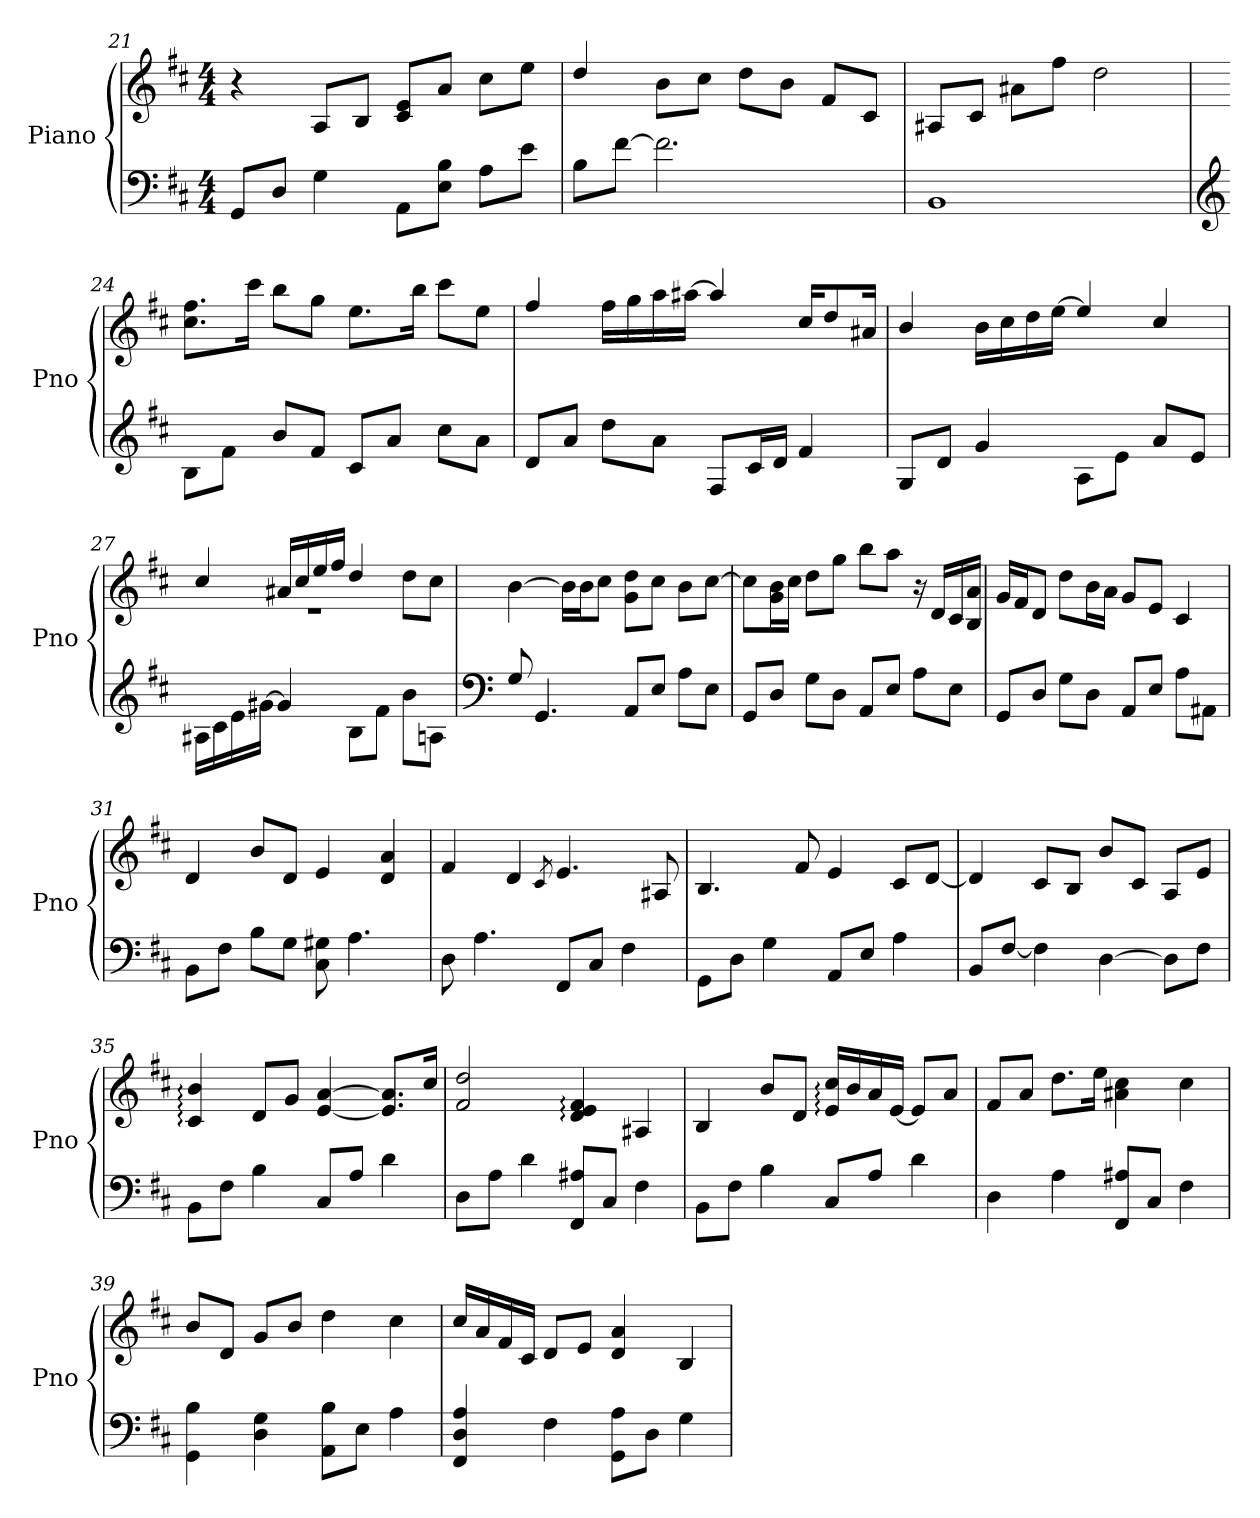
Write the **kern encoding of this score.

**kern	**kern
*part1	*part1
*staff2	*staff1
*I"Piano	*
*I'Pno	*
*clefF4	*clefG2
*k[f#c#]	*k[f#c#]
*M4/4	*M4/4
=21	=21
8GG/L	4r
8D/J	.
4G\	8AL
.	8BJ
8AA\L	8c#/ 8e/L
8E\ 8B\J	8a/J
8A\L	8cc#\L
8eJ	8ee\J
=22	=22
8B\L	4dd/
[8f#J	.
2.f#]	8b\L
.	8cc#\J
.	8dd\L
.	8b\J
.	8f#/L
.	8c#/J
=23	=23
1BB\	8A#XL
.	8c#/J
.	8a#X\L
.	8ff#\J
.	2dd\
=24	=24
*clefG2	*
8B\L	8.cc#\ 8.ff#\L
8f#J	.
.	16ccc#Jk
8bL	8bbL
8f#J	8ggJ
8c#L	8.eeL
8aJ	.
.	16bbJk
8cc#L	8ccc#L
8aJ	8eeJ
=25	=25
8dL	4ff#/
8aJ	.
8ddL	16ff#\LL
.	16gg\
8aJ	16aa\
.	[16aa#X\JJ
8F#L	4aa#/]
16c#L	.
16dJJ	.
4f#	16cc#/KL
.	8dd/
.	16a#X/Jk
=26	=26
8GL	4b/
8dJ	.
4g	16b\LL
.	16cc#\
.	16dd\
.	[16ee\JJ
8A\L	4ee/]
8eJ	.
8aL	4cc#/
8eJ	.
=27	=27
*	*^
16A#X\LL	4cc#/	1r
16c#	.	.
16e	.	.
[16g#XJJ	.	.
4g#]	16a#XLL	.
.	16cc#	.
.	16ee	.
.	16ff#JJ	.
8B\L	4dd/	.
8f#J	.	.
8bL	8dd\L	.
8An\J	8cc#\J	.
*	*v	*v
=28	=28
*clefF4	*
8G/	[4b\
4.GG/	.
.	16b\LL]
.	16b\J
.	8cc#\J
8AA/L	8g\ 8dd\L
8E/J	8cc#\J
8A\L	8b\L
8E\J	[8cc#\J
=29	=29
8GG/L	8cc#\L]
8D/J	16g\ 16b\L
.	16cc#\JJ
8G\L	8dd\L
8D\J	8gg\J
8AA/L	8bb\L
8E/J	8aa\J
8A\L	16r
.	16d/LL
8E\J	16c#/
.	16a/ 16BJJ
=30	=30
8GG/L	16g/LL
.	16f#/J
8D/J	8d/J
8G\L	8dd\L
8D\J	16b\L
.	16a\JJ
8AA/L	8g/L
8E/J	8e/J
8A\L	4c#/
8AA#X\J	.
=31	=31
8BB\L	4d/
8F#\J	.
8B\L	8b/L
8G\J	8d/J
8C#\ 8G#X\	4e/
4.A\	.
.	4d/ 4a/
=32	=32
8D\	4f#/
4.A\	.
.	4d/
.	8qc#
8FF#/L	4.e/
8C#/J	.
4F#\	.
.	8A#X
=33	=33
8GG\L	4.B
8D\J	.
4G\	.
.	8f#/
8AA/L	4e/
8E/J	.
4A\	8c#/L
.	[8d/J
=34	=34
8BB/L	4d/]
[8F#\J	.
4F#]	8c#/L
.	8BJ
[4D	8b\L
.	8c#/J
8DL]	8AL
8F#J	8e/J
=35	=35
8BBL	4c#/: 4b/:
8F#\J	.
4B\	8d/L
.	8g/J
8C#/L	[4e/ [4a/
8A\J	.
4d	8.e] 8.a]L
.	16cc#/Jk
=36	=36
8D\L	2f#/ 2dd/
8A\J	.
4d	.
8A#X 8FF#L	4e/: 4f#/: 4d:
8C#/J	.
4F#\	4A#X
=37	=37
8BB\L	4B
8F#\J	.
4B\	8b/L
.	8d/J
8C#/L	16e/: 16cc#/:LL
.	16b/
8A\J	16a/
.	[16e/JJ
4d	8eL]
.	8a/J
=38	=38
4D\	8f#/L
.	8a/J
4A\	8.dd\L
.	16ee\Jk
8FF#/ 8A#X/L	4a#X\ 4cc#\
8C#/J	.
4F#\	4cc#\
=39	=39
4GG\ 4B\	8b/L
.	8d/J
4D\ 4G\	8g/L
.	8b/J
8AA\ 8BL	4dd\
8E\J	.
4A\	4cc#
=40	=40
4FF#/ 4D/ 4A/	16cc#/LL
.	16a/
.	16f#/
.	16c#/JJ
4F#\	8d/L
.	8e/J
8GG\ 8A\L	4a/ 4d
8D\J	.
4G\	4B
=	=
*-	*-
